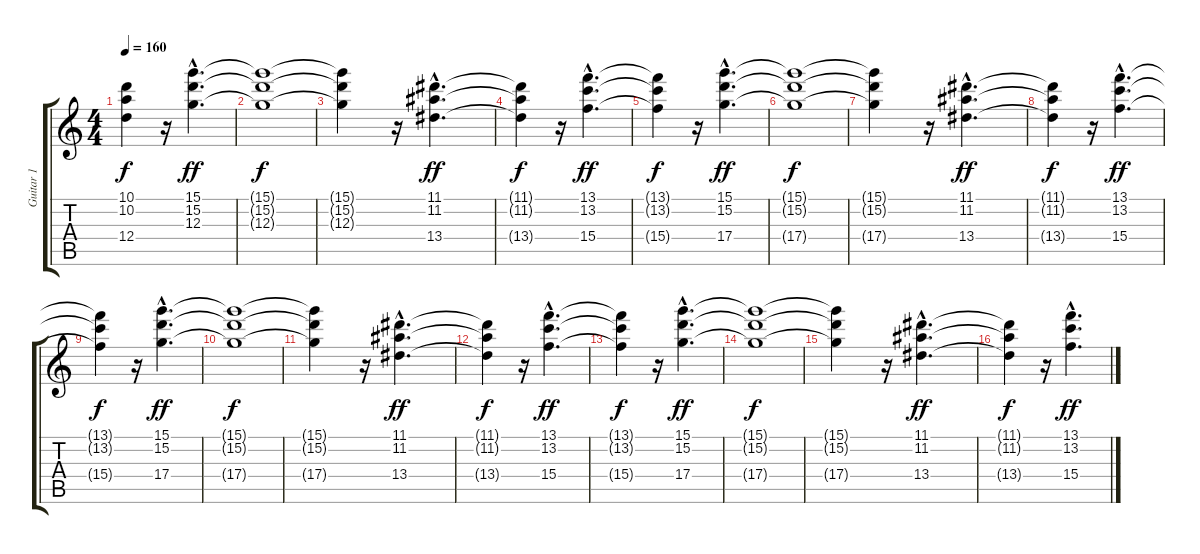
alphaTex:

\track ("Guitar 1" "Guitar 1") {instrument distortionguitar}
\staff {score tabs}
\tuning (E4 B3 G3 D3 A2 E2) {hide}
\ts (4 4)
\tempo 160
\clef g2
\ks c
(10.1{t} 10.2{t} 12.4{t}).4{dy f} r.16 (15.1{hac} 15.2{hac} 12.3{hac}).4{d dy ff} |
(15.1{t} 15.2{t} 12.3{t}).1{dy f} |
(15.1{t} 15.2{t} 12.3{t}).4 r.16 (11.1{hac} 11.2{hac} 13.4{hac}).4{d dy ff} |
(11.1{t} 11.2{t} 13.4{t}).4{dy f} r.16 (13.1{hac} 13.2{hac} 15.4{hac}).4{d dy ff} |
(13.1{t} 13.2{t} 15.4{t}).4{dy f} r.16 (15.1{hac} 15.2{hac} 17.4{hac}).4{d dy ff} |
(15.1{t} 15.2{t} 17.4{t}).1{dy f} |
(15.1{t} 15.2{t} 17.4{t}).4 r.16 (11.1{hac} 11.2{hac} 13.4{hac}).4{d dy ff} |
(11.1{t} 11.2{t} 13.4{t}).4{dy f} r.16 (13.1{hac} 13.2{hac} 15.4{hac}).4{d dy ff} |
(13.1{t} 13.2{t} 15.4{t}).4{dy f} r.16 (15.1{hac} 15.2{hac} 17.4{hac}).4{d dy ff} |
(15.1{t} 15.2{t} 17.4{t}).1{dy f} |
(15.1{t} 15.2{t} 17.4{t}).4 r.16 (11.1{hac} 11.2{hac} 13.4{hac}).4{d dy ff} |
(11.1{t} 11.2{t} 13.4{t}).4{dy f} r.16 (13.1{hac} 13.2{hac} 15.4{hac}).4{d dy ff} |
(13.1{t} 13.2{t} 15.4{t}).4{dy f} r.16 (15.1{hac} 15.2{hac} 17.4{hac}).4{d dy ff} |
(15.1{t} 15.2{t} 17.4{t}).1{dy f} |
(15.1{t} 15.2{t} 17.4{t}).4 r.16 (11.1{hac} 11.2{hac} 13.4{hac}).4{d dy ff} |
(11.1{t} 11.2{t} 13.4{t}).4{dy f} r.16 (13.1{hac} 13.2{hac} 15.4{hac}).4{d dy ff}
